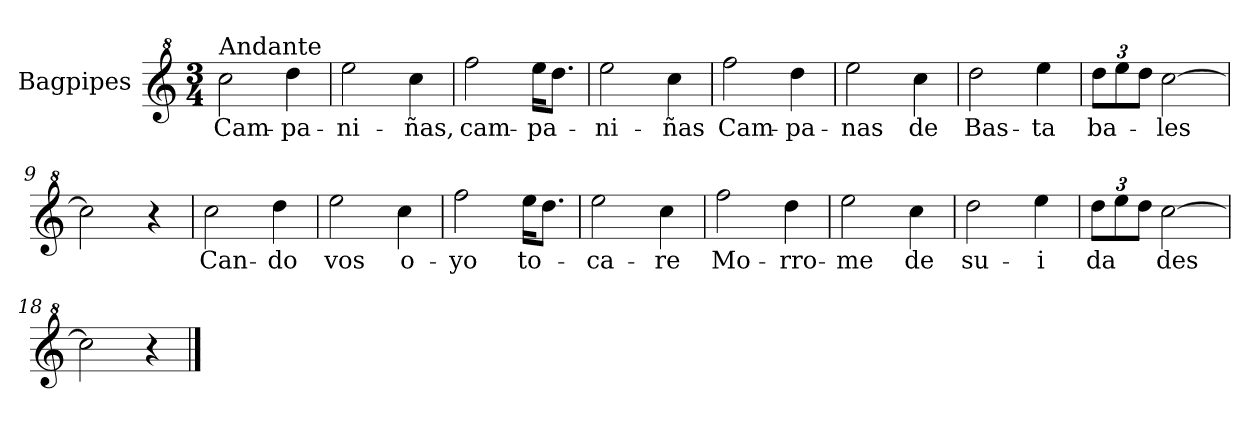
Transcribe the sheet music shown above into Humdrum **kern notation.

**kern	**text
*part1	*part1
*staff1	*staff1
*I"Bagpipes	*
*I'Bag	*
*clefG^2	*
*k[]	*
*C:	*
*M3/4	*
=1	=1
!LO:TX:a:t=Andante	!
2ccc\	Cam-
4ddd\	-pa-
=2	=2
2eee\	-ni-
4ccc\	-ñas,
=3	=3
2fff\	cam-
16eee\KL	-pa-
8.ddd\J	.
=4	=4
2eee\	-ni-
4ccc\	-ñas
=5	=5
2fff\	Cam-
4ddd\	-pa-
=6	=6
2eee\	-nas
4ccc\	de
=7	=7
2ddd\	Bas-
4eee\	-ta
=8	=8
*Xbrackettup	*
12ddd\L	-ba-
12eee\	.
12ddd\J	.
[2ccc\	-les
=9	=9
2ccc\]	.
4r	.
!!LO:LB:g=z
=10	=10
2ccc\	Can-
4ddd\	-do
=11	=11
2eee\	vos
4ccc\	o-
=12	=12
2fff\	-yo
16eee\KL	to-
8.ddd\J	.
=13	=13
2eee\	-ca-
4ccc\	-re
=14	=14
2fff\	Mo-
4ddd\	-rro-
=15	=15
2eee\	-me
4ccc\	de
=16	=16
2ddd\	su-
4eee\	-i
=17	=17
12ddd\L	da
12eee\	.
12ddd\J	.
[2ccc\	des
=18	=18
2ccc\]	.
4r	.
==	==
*-	*-
